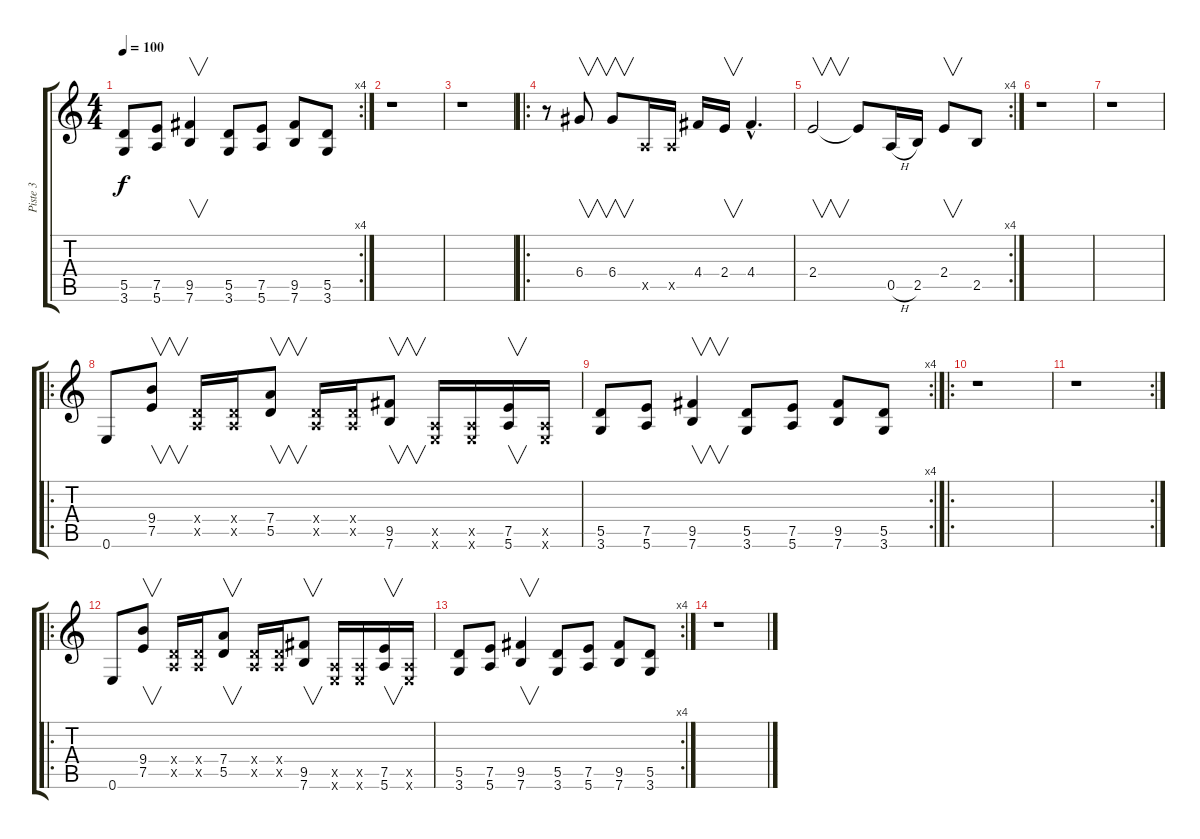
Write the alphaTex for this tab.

\track ("Piste 3" "Piste 3") {instrument distortionguitar}
\staff {score tabs}
\tuning (E4 B3 G3 D3 A2 E2) {hide}
\rc 4
\ts (4 4)
\tempo 100
\clef g2
\ks c
(5.5 3.6).8{dy f} (7.5 5.6).8 (9.5 7.6).4{v} (5.5 3.6).8 (7.5 5.6).8 (9.5 7.6).8 (5.5 3.6).8 |
r.1 |
r.1 |
\ro
r.8 6.4.8{v} 6.4.8{v} 0.5{x}.16 0.5{x}.16 4.4.16 2.4.16{v} 4.4{hac}.4{d} |
\rc 4
2.4.2{v} 2.4{t}.8 0.5{h}.16 2.5.16 2.4.8{v} 2.5.8 |
r.1 |
r.1 |
\ro
0.6.8 (9.4 7.5).8{v} (0.4{x} 0.5{x}).16 (0.4{x} 0.5{x}).16 (7.4 5.5).8{v} (0.4{x} 0.5{x}).16 (0.4{x} 0.5{x}).16 (9.5 7.6).8{v} (0.5{x} 0.6{x}).16 (0.5{x} 0.6{x}).16 (7.5 5.6).16{v} (0.5{x} 0.6{x}).16 |
\rc 4
(5.5 3.6).8 (7.5 5.6).8 (9.5 7.6).4{v} (5.5 3.6).8 (7.5 5.6).8 (9.5 7.6).8 (5.5 3.6).8 |
\ro
r.1 |
\rc 2
r.1 |
\ro
0.6.8 (9.4 7.5).8{v} (0.4{x} 0.5{x}).16 (0.4{x} 0.5{x}).16 (7.4 5.5).8{v} (0.4{x} 0.5{x}).16 (0.4{x} 0.5{x}).16 (9.5 7.6).8{v} (0.5{x} 0.6{x}).16 (0.5{x} 0.6{x}).16 (7.5 5.6).16{v} (0.5{x} 0.6{x}).16 |
\rc 4
(5.5 3.6).8 (7.5 5.6).8 (9.5 7.6).4{v} (5.5 3.6).8 (7.5 5.6).8 (9.5 7.6).8 (5.5 3.6).8 |
r.1
